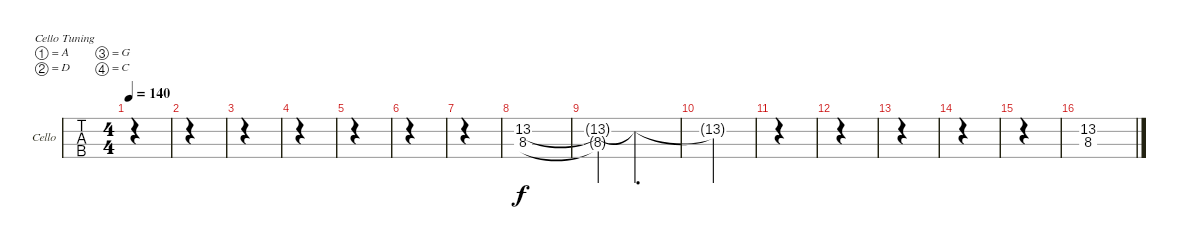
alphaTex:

\defaultSystemsLayout 4
\bracketExtendMode groupsimilarinstruments
\firstSystemTrackNameOrientation horizontal
\otherSystemsTrackNameOrientation horizontal
\track ("Vox" "Cello") {instrument cello}
\staff {tabs}
\tuning (A3 D3 G2 C2)
\ts (4 4)
\tempo 140
\clef f4
\ks c
|
|
|
|
|
|
|
(13.2 8.3).1 |
(8.3{t} 13.2{t}).4 13.2{t}.2{d} |
13.2{t}.2 |
|
|
|
|
|
(13.2 8.3).1
